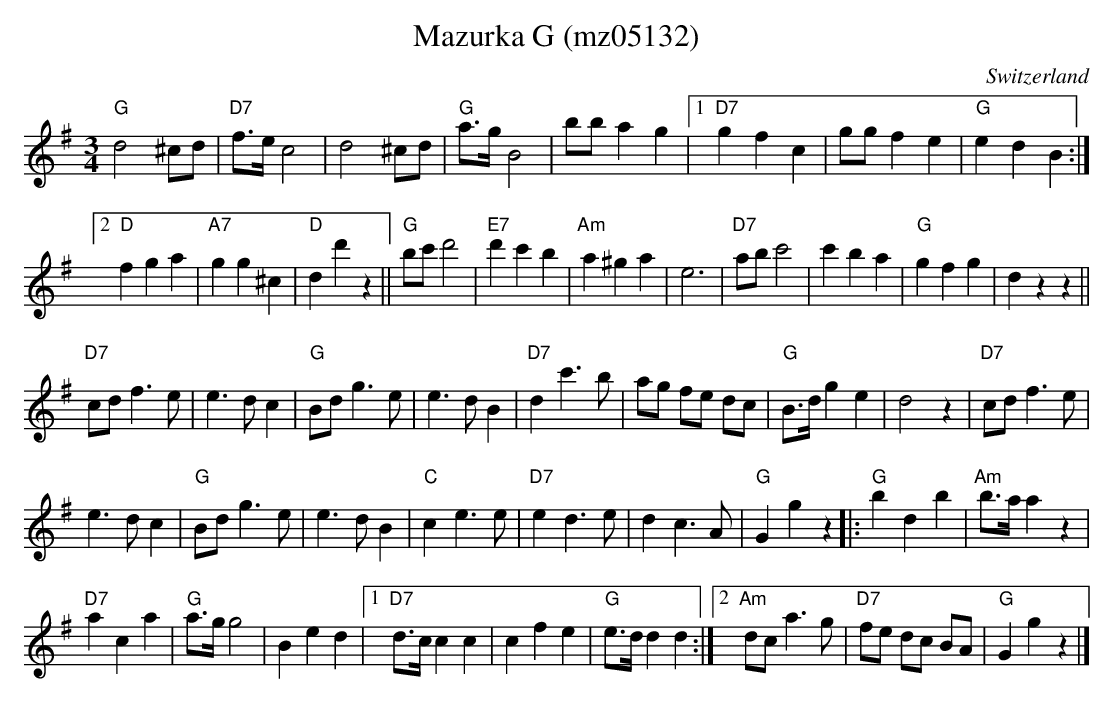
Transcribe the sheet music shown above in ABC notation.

X:1
T:Mazurka G (mz05132)
M:3/4
L:1/8
O:Switzerland
K:G transpose=3 %%MIDI gchordon
"G"d4 ^cd | "D7"f>ec4 | d4 ^cd | "G"a>g B4 | bba2g2 |1 "D7"g2f2c2 | ggf2e2 | "G"e2d2B2 :|2
"D"f2g2a2 | "A7"g2g2^c2 | "D"d2d'2z2 || "G"bc'd'4 | "E7"d'2c'2b2 | "Am"a2^g2a2 | e6 | "D7"abc'4 | c'2b2a2 | "G"g2f2g2 | d2z2z2 ||
"D7"cd f3e | e3dc2 | "G"Bdg3e | e3dB2 | "D7"d2c'3b | ag fe dc | "G"B>dg2e2 | d4z2 | "D7"cdf3e |
e3dc2 | "G"Bdg3e | e3dB2 | "C"c2e3e | "D7"e2d3e | d2c3A | "G"G2g2z2 |: "G"b2d2b2 | "Am"b>aa2z2 |
"D7"a2c2a2 | "G"a>gg4 | B2e2d2 |1 "D7"d>c c2c2 | c2f2e2 | "G"e>dd2d2 :|2 "Am"dc a3g | "D7"fe dc BA | "G"G2g2z2 |]
